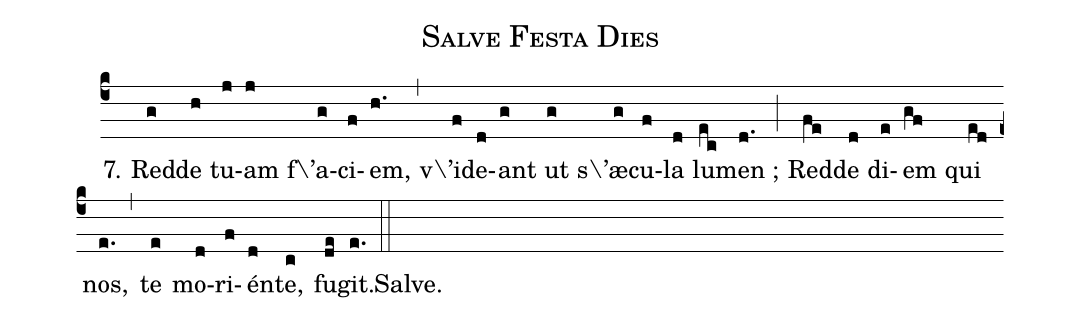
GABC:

name:Salve Festa Dies;
%%
(c4) {7. Red}( /g)de(h) tu(j)am(j) f\'a(g)ci(f)em,(h.) (,)
v\'i(f)de(d)ant(g) ut(g) s\'æ(g)cu(f)la(d) lu(ec)men ;(d.) (;)
Red(fe)de(d) di(e)em(gf) qui(ed) nos,(e.) (,)
te(e) mo(d)ri(f)én(d)te,(c) fu(de)git.(e.) (::)
Salve.()
